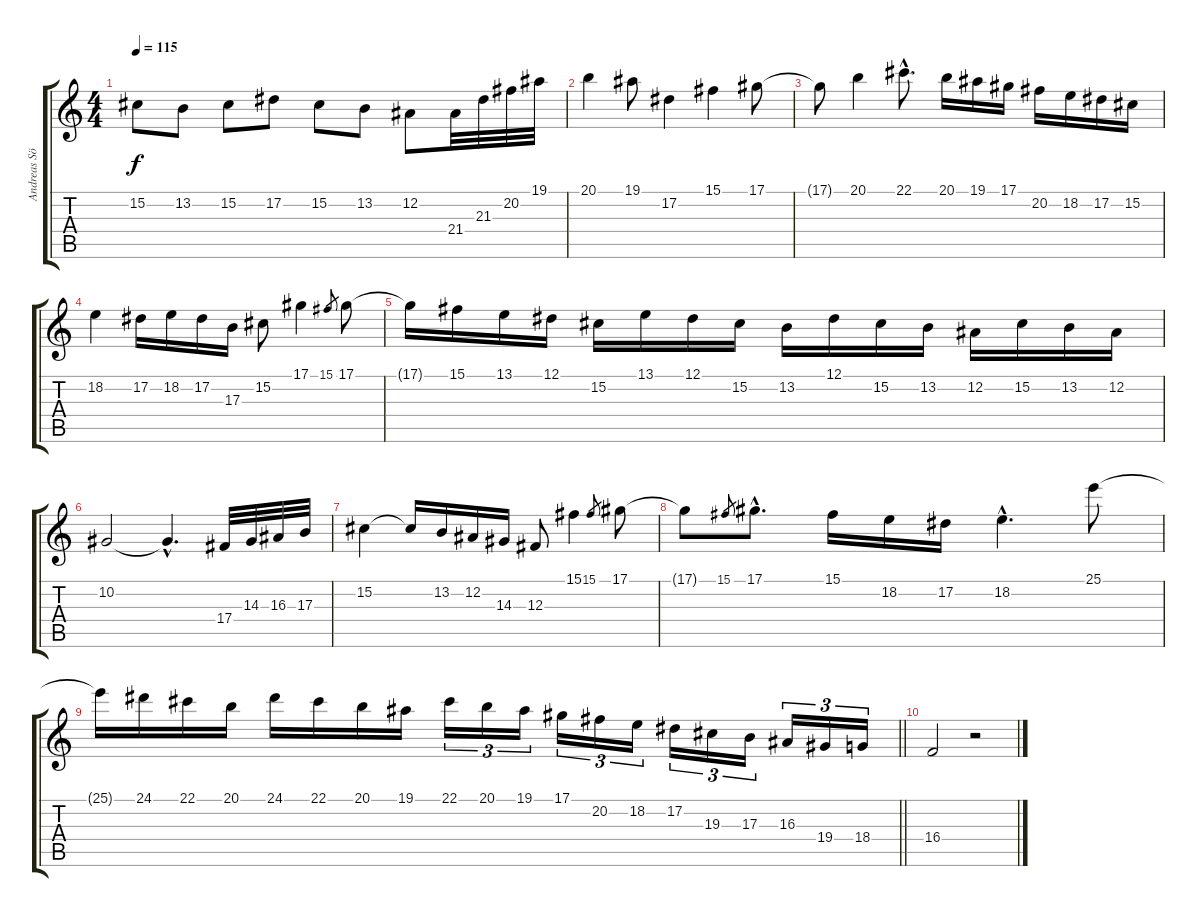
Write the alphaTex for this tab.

\track ("Andreas Söderin" "Andreas Sö") {instrument lead2sawtooth}
\staff {score tabs}
\tuning (Eb4 Bb3 Gb3 Db3 Ab2 Eb2) {hide}
\ts (4 4)
\tempo 115
\clef g2
\ks c
15.2.8{dy f} 13.2.8 15.2.8 17.2.8 15.2.8 13.2.8 12.2.8 21.4.32 21.3.32 20.2.32 19.1.32 |
20.1.4 19.1.8 17.2.4 15.1.4 17.1.8 |
17.1{t}.8 20.1.4 22.1{hac}.8{d} 20.1.16 19.1.16 17.1.16 20.2.16 18.2.16 17.2.16 15.2.16 |
18.2.4 17.2.16 18.2.16 17.2.16 17.3.16 15.2.8 17.1.4 15.1.8{gr} 17.1.8 |
17.1{t}.16 15.1.16 13.1.16 12.1.16 15.2.16 13.1.16 12.1.16 15.2.16 13.2.16 12.1.16 15.2.16 13.2.16 12.2.16 15.2.16 13.2.16 12.2.16 |
10.2.2 10.2{hac t}.4{d} 17.4.32 14.3.32 16.3.32 17.3.32 |
15.2.4 15.2{t}.16 13.2.16 12.2.16 14.3.16 12.3.8 15.1.4 15.1.8{gr} 17.1.8 |
17.1{t}.8 15.1.8{gr} 17.1{hac}.8{d} 15.1.16 18.2.16 17.2.16 18.2{hac}.4{d} 25.1.8 |
\barLineRight lightlight
25.1{t}.16 24.1.16 22.1.16 20.1.16 24.1.16 22.1.16 20.1.16 19.1.16 22.1.16{tu (3 2)} 20.1.16{tu (3 2)} 19.1.16{tu (3 2)} 17.1.16{tu (3 2)} 20.2.16{tu (3 2)} 18.2.16{tu (3 2)} 17.2.16{tu (3 2)} 19.3.16{tu (3 2)} 17.3.16{tu (3 2)} 16.3.16{tu (3 2)} 19.4.16{tu (3 2)} 18.4.16{tu (3 2)} |
16.4.2 r.2
